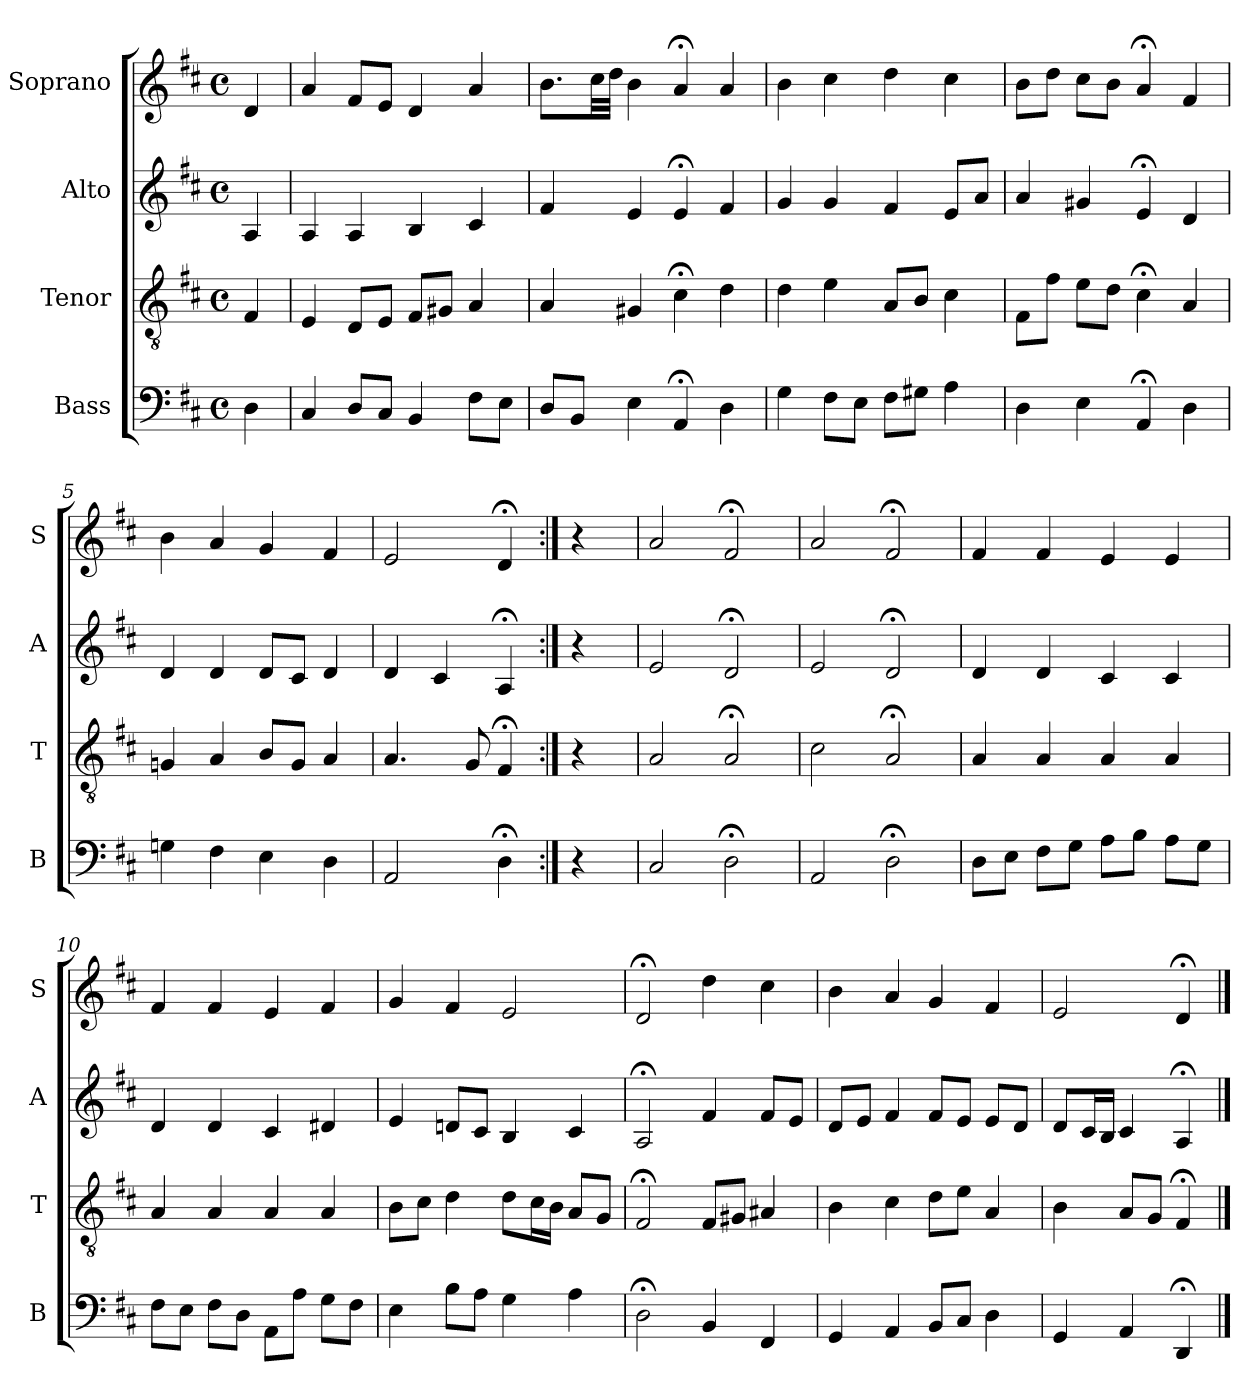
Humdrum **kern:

**kern	**kern	**kern	**kern
*part4	*part3	*part2	*part1
*staff4	*staff3	*staff2	*staff1
*I"Bass	*I"Tenor	*I"Alto	*I"Soprano
*I'B	*I'T	*I'A	*I'S
*clefF4	*clefGv2	*clefG2	*clefG2
*k[f#c#]	*k[f#c#]	*k[f#c#]	*k[f#c#]
*D:	*D:	*D:	*D:
*M4/4	*M4/4	*M4/4	*M4/4
*met(c)	*met(c)	*met(c)	*met(c)
*MM100	*MM100	*MM100	*MM100
=	=	=	=
4D	4F#	4A	4d
=1	=1	=1	=1
4C#	4E	4A	4a
8DL	8DL	4A	8f#L
8C#J	8EJ	.	8eJ
4BB	8F#L	4B	4d
.	8G#XJ	.	.
8F#L	4A	4c#	4a
8EJ	.	.	.
=2	=2	=2	=2
8DL	4A	4f#	8.bL
8BBJ	.	.	.
.	.	.	32cc#LL
.	.	.	32ddJJJ
4E	4G#X	4e	4b
4AA;<	4c#;<	4e;<	4a;<
4D	4d	4f#	4a
=3	=3	=3	=3
4G	4d	4g	4b
8F#L	4e	4g	4cc#
8EJ	.	.	.
8F#L	8AL	4f#	4dd
8G#XJ	8BJ	.	.
4A	4c#	8eL	4cc#
.	.	8aJ	.
=4	=4	=4	=4
4D	8F#L	4a	8bL
.	8f#J	.	8ddJ
4E	8eL	4g#X	8cc#L
.	8dJ	.	8bJ
4AA;<	4c#;<	4e;<	4a;<
4D	4A	4d	4f#
=5	=5	=5	=5
4Gn	4Gn	4d	4b
4F#	4A	4d	4a
4E	8BL	8dL	4g
.	8GJ	8c#J	.
4D	4A	4d	4f#
=6	=6	=6	=6
2AA	4.A	4d	2e
.	.	4c#	.
.	8G	.	.
4D;<	4F#;<i	4A;<i	4d;<
=:|!	=:|!	=:|!	=:|!
4r	4r	4r	4r
=7	=7	=7	=7
2C#	2Ai	2ei	2a
2D;<	2A;<	2d;<	2f#;<
=8	=8	=8	=8
2AA	2c#	2e	2a
2D;<	2A;<	2d;<	2f#;<
=9	=9	=9	=9
8DL	4A	4d	4f#
8EJ	.	.	.
8F#L	4A	4d	4f#
8GJ	.	.	.
8AL	4A	4c#	4e
8BJ	.	.	.
8AL	4A	4c#	4e
8GJ	.	.	.
=10	=10	=10	=10
8F#L	4A	4d	4f#
8EJ	.	.	.
8F#L	4A	4d	4f#
8DJ	.	.	.
8AAL	4A	4c#	4e
8AJ	.	.	.
8GL	4A	4d#X	4f#
8F#J	.	.	.
=11	=11	=11	=11
4E	8BL	4e	4g
.	8c#J	.	.
8BL	4d	8dnL	4f#
8AJ	.	8c#J	.
4G	8dL	4B	2e
.	16c#L	.	.
.	16BJJ	.	.
4A	8AL	4c#	.
.	8GJ	.	.
=12	=12	=12	=12
2D;<	2F#;<	2A;<	2d;<
4BB	8F#L	4f#	4dd
.	8G#XJ	.	.
4FF#	4A#X	8f#L	4cc#
.	.	8eJ	.
=13	=13	=13	=13
4GG	4B	8dL	4b
.	.	8eJ	.
4AA	4c#	4f#	4a
8BBL	8dL	8f#L	4g
8C#J	8eJ	8eJ	.
4D	4A	8eL	4f#
.	.	8dJ	.
=14	=14	=14	=14
4GG	4B	8dL	2e
.	.	16c#L	.
.	.	16BJJ	.
4AA	8AL	4c#	.
.	8GJ	.	.
4DD;<	4F#;<	4A;<	4d;<
==	==	==	==
*-	*-	*-	*-
